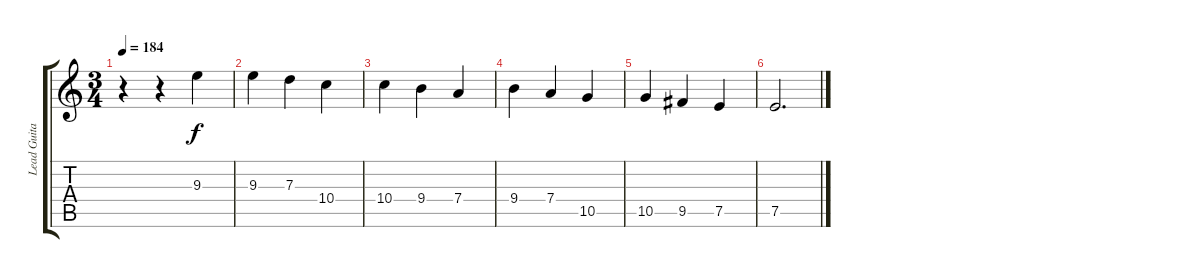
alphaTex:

\track ("Lead Guitar" "Lead Guita") {instrument overdrivenguitar}
\staff {score tabs}
\tuning (E4 B3 G3 D3 A2 E2) {hide}
\ts (3 4)
\tempo 184
\clef g2
\ks c
r.4{dy f} r.4 9.3.4{volume 16 instrument distortionguitar} |
9.3.4 7.3.4 10.4.4 |
10.4.4 9.4.4 7.4.4 |
9.4.4 7.4.4 10.5.4 |
10.5.4 9.5.4 7.5.4 |
7.5.2{d}
